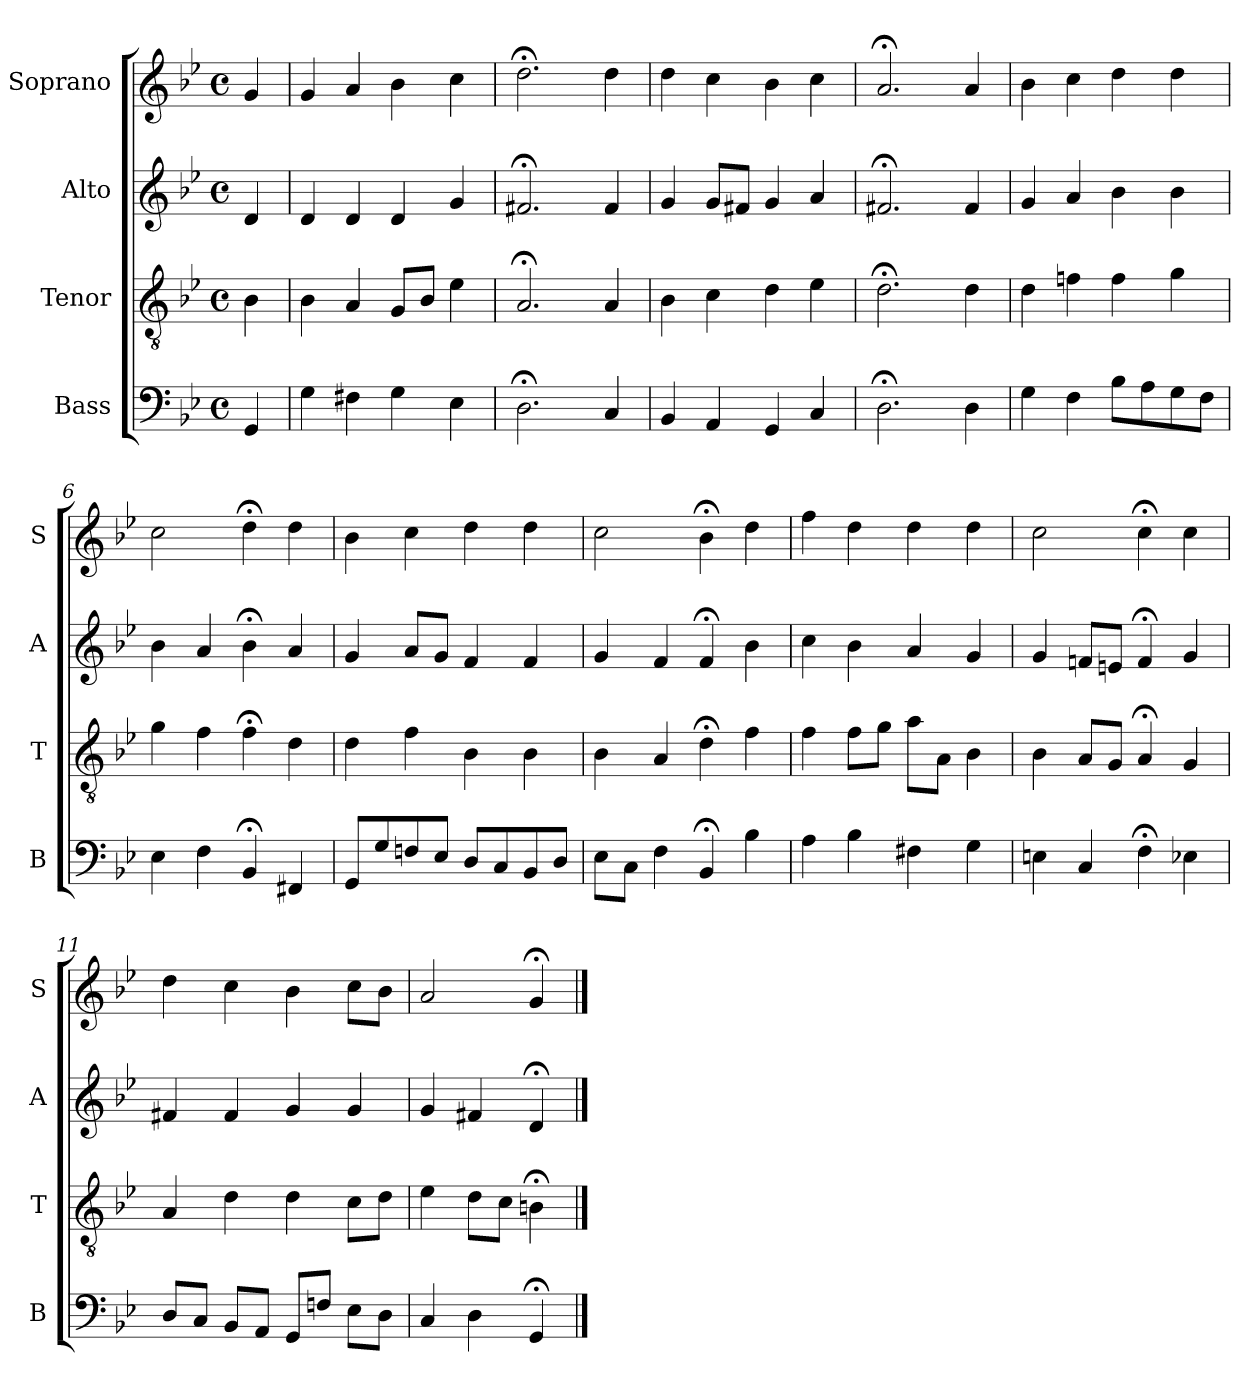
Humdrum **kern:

**kern	**kern	**kern	**kern
*part4	*part3	*part2	*part1
*staff4	*staff3	*staff2	*staff1
*I"Bass	*I"Tenor	*I"Alto	*I"Soprano
*I'B	*I'T	*I'A	*I'S
*clefF4	*clefGv2	*clefG2	*clefG2
*k[b-e-]	*k[b-e-]	*k[b-e-]	*k[b-e-]
*g:	*g:	*g:	*g:
*M4/4	*M4/4	*M4/4	*M4/4
*met(c)	*met(c)	*met(c)	*met(c)
*MM100	*MM100	*MM100	*MM100
=	=	=	=
4GG	4B-	4d	4g
=1	=1	=1	=1
4G	4B-	4d	4g
4F#X	4A	4d	4a
4G	8GL	4d	4b-
.	8B-J	.	.
4E-	4e-	4g	4cc
=2	=2	=2	=2
2.D;<	2.A;<	2.f#X;<	2.dd;<
4C	4A	4f#	4dd
=3	=3	=3	=3
4BB-	4B-	4g	4dd
4AA	4c	8gL	4cc
.	.	8f#XJ	.
4GG	4d	4g	4b-
4C	4e-	4a	4cc
=4	=4	=4	=4
2.D;<	2.d;<	2.f#X;<	2.a;<
4D	4di	4f#	4a
=5	=5	=5	=5
4G	4di	4g	4b-i
4F	4fni	4a	4cci
8B-L	4f	4b-	4dd
8A	.	.	.
8G	4g	4b-	4dd
8FJ	.	.	.
=6	=6	=6	=6
4E-	4g	4b-	2cc
4F	4f	4a	.
4BB-;<	4f;<	4b-;<	4dd;<
4FF#X	4di	4a	4dd
=7	=7	=7	=7
8GGL	4di	4g	4b-i
8G	.	.	.
8Fn	4fi	8aL	4cci
8E-J	.	8gJ	.
8DL	4B-	4f	4dd
8C	.	.	.
8BB-	4B-	4f	4dd
8DJ	.	.	.
=8	=8	=8	=8
8E-L	4B-	4g	2cc
8CJ	.	.	.
4F	4A	4f	.
4BB-;<	4d;<	4f;<	4b-;<
4B-	4f	4b-	4dd
=9	=9	=9	=9
4A	4f	4cc	4ff
4B-	8fL	4b-	4dd
.	8gJ	.	.
4F#X	8aL	4a	4dd
.	8AJ	.	.
4G	4B-	4g	4dd
=10	=10	=10	=10
4En	4B-	4g	2cc
4C	8AL	8fnL	.
.	8GJ	8enJ	.
4F;<	4A;<	4f;<	4cc;<
4E-X	4G	4g	4cc
=11	=11	=11	=11
8DL	4A	4f#X	4dd
8CJ	.	.	.
8BB-L	4d	4f#	4cc
8AAJ	.	.	.
8GGL	4d	4g	4b-
8FnJ	.	.	.
8E-L	8cL	4g	8ccL
8DJ	8dJ	.	8b-J
=12	=12	=12	=12
4C	4e-	4g	2a
4D	8dL	4f#X	.
.	8cJ	.	.
4GG;<	4Bn;<	4d;<	4g;<
==	==	==	==
*-	*-	*-	*-
